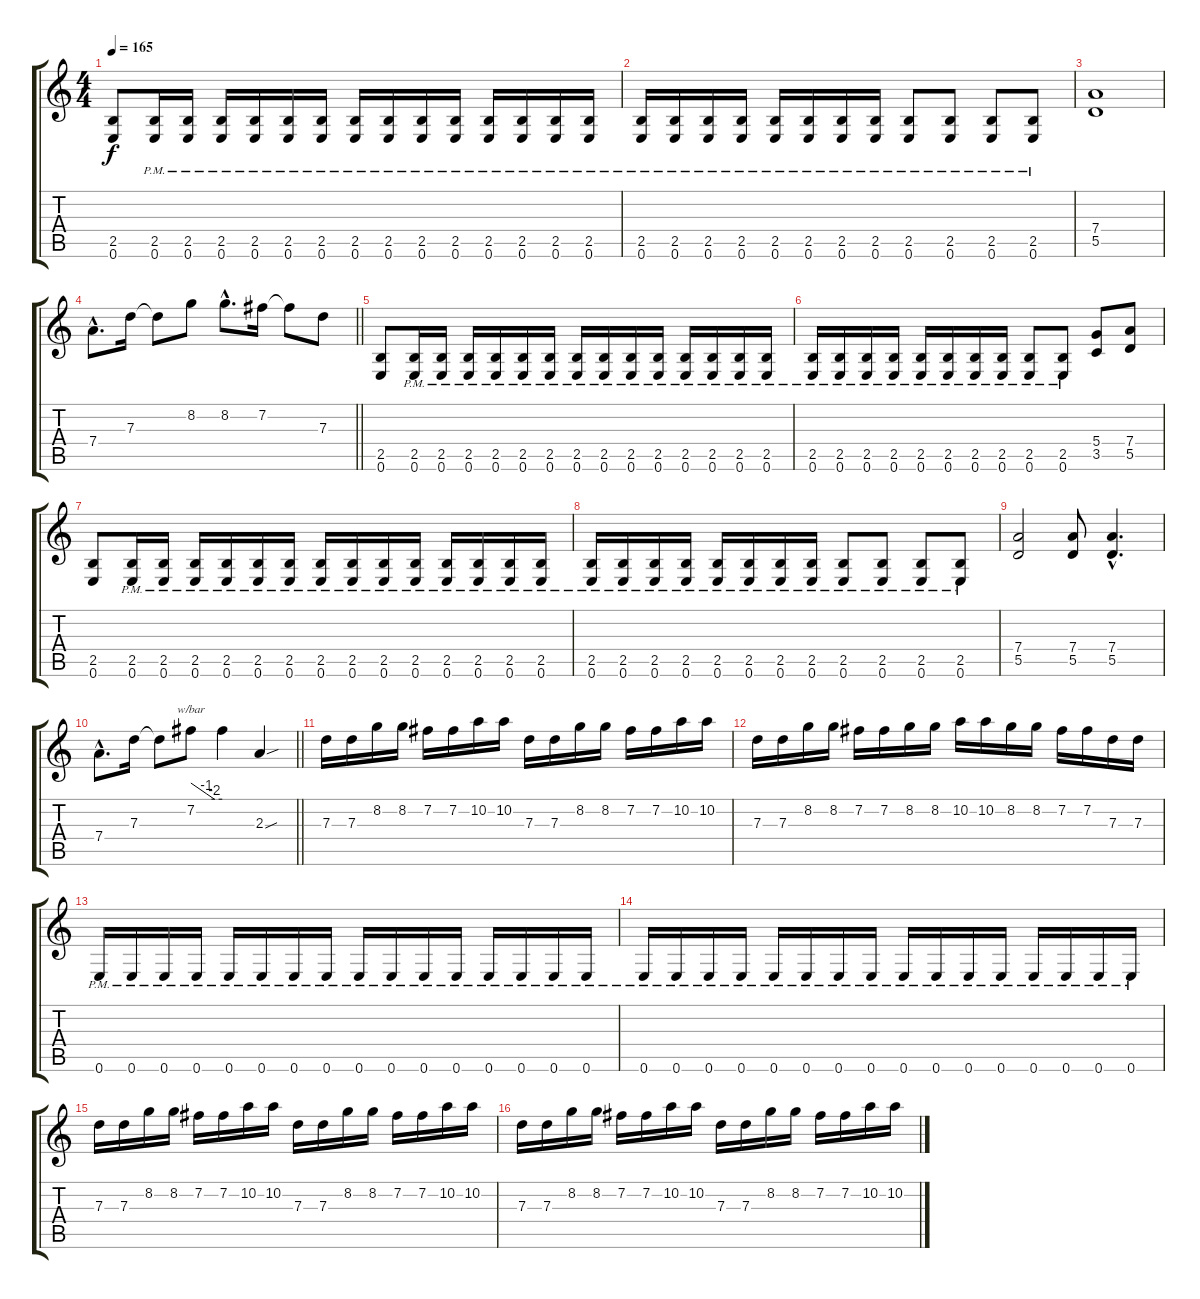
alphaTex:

\track "" {instrument distortionguitar}
\staff {score tabs}
\tuning (E4 B3 G3 D3 A2 E2) {hide}
\ts (4 4)
\tempo 165
\clef g2
\ks c
(2.5 0.6).8{dy f} (2.5{pm} 0.6{pm}).16 (2.5{pm} 0.6{pm}).16 (2.5{pm} 0.6{pm}).16 (2.5{pm} 0.6{pm}).16 (2.5{pm} 0.6{pm}).16 (2.5{pm} 0.6{pm}).16 (2.5{pm} 0.6{pm}).16 (2.5{pm} 0.6{pm}).16 (2.5{pm} 0.6{pm}).16 (2.5{pm} 0.6{pm}).16 (2.5{pm} 0.6{pm}).16 (2.5{pm} 0.6{pm}).16 (2.5{pm} 0.6{pm}).16 (2.5{pm} 0.6{pm}).16 |
(2.5{pm} 0.6{pm}).16 (2.5{pm} 0.6{pm}).16 (2.5{pm} 0.6{pm}).16 (2.5{pm} 0.6{pm}).16 (2.5{pm} 0.6{pm}).16 (2.5{pm} 0.6{pm}).16 (2.5{pm} 0.6{pm}).16 (2.5{pm} 0.6{pm}).16 (2.5{pm} 0.6{pm}).8 (2.5{pm} 0.6{pm}).8 (2.5{pm} 0.6{pm}).8 (2.5{pm} 0.6{pm}).8 |
(7.4 5.5).1 |
\barLineRight lightlight
7.4{hac}.8{d} 7.3.16 7.3{t}.8 8.2.8 8.2{hac}.8{d} 7.2.16 7.2{t}.8 7.3.8 |
(2.5 0.6).8 (2.5{pm} 0.6{pm}).16 (2.5{pm} 0.6{pm}).16 (2.5{pm} 0.6{pm}).16 (2.5{pm} 0.6{pm}).16 (2.5{pm} 0.6{pm}).16 (2.5{pm} 0.6{pm}).16 (2.5{pm} 0.6{pm}).16 (2.5{pm} 0.6{pm}).16 (2.5{pm} 0.6{pm}).16 (2.5{pm} 0.6{pm}).16 (2.5{pm} 0.6{pm}).16 (2.5{pm} 0.6{pm}).16 (2.5{pm} 0.6{pm}).16 (2.5{pm} 0.6{pm}).16 |
(2.5{pm} 0.6{pm}).16 (2.5{pm} 0.6{pm}).16 (2.5{pm} 0.6{pm}).16 (2.5{pm} 0.6{pm}).16 (2.5{pm} 0.6{pm}).16 (2.5{pm} 0.6{pm}).16 (2.5{pm} 0.6{pm}).16 (2.5{pm} 0.6{pm}).16 (2.5{pm} 0.6{pm}).8 (2.5{pm} 0.6{pm}).8 (5.4 3.5).8 (7.4 5.5).8 |
(2.5 0.6).8 (2.5{pm} 0.6{pm}).16 (2.5{pm} 0.6{pm}).16 (2.5{pm} 0.6{pm}).16 (2.5{pm} 0.6{pm}).16 (2.5{pm} 0.6{pm}).16 (2.5{pm} 0.6{pm}).16 (2.5{pm} 0.6{pm}).16 (2.5{pm} 0.6{pm}).16 (2.5{pm} 0.6{pm}).16 (2.5{pm} 0.6{pm}).16 (2.5{pm} 0.6{pm}).16 (2.5{pm} 0.6{pm}).16 (2.5{pm} 0.6{pm}).16 (2.5{pm} 0.6{pm}).16 |
(2.5{pm} 0.6{pm}).16 (2.5{pm} 0.6{pm}).16 (2.5{pm} 0.6{pm}).16 (2.5{pm} 0.6{pm}).16 (2.5{pm} 0.6{pm}).16 (2.5{pm} 0.6{pm}).16 (2.5{pm} 0.6{pm}).16 (2.5{pm} 0.6{pm}).16 (2.5{pm} 0.6{pm}).8 (2.5{pm} 0.6{pm}).8 (2.5{pm} 0.6{pm}).8 (2.5{pm} 0.6{pm}).8 |
(7.4 5.5).2 (7.4 5.5).8 (7.4{hac} 5.5{hac}).4{d} |
\barLineRight lightlight
7.4{hac}.8{d} 7.3.16 7.3{t}.8 7.2.8{tbe (custom default 0 0 30 -4 45 -8 60 -8)} 7.2{t}.4 2.3{sou}.4 |
7.3.16 7.3.16 8.2.16 8.2.16 7.2.16 7.2.16 10.2.16 10.2.16 7.3.16 7.3.16 8.2.16 8.2.16 7.2.16 7.2.16 10.2.16 10.2.16 |
7.3.16 7.3.16 8.2.16 8.2.16 7.2.16 7.2.16 8.2.16 8.2.16 10.2.16 10.2.16 8.2.16 8.2.16 7.2.16 7.2.16 7.3.16 7.3.16 |
0.6{pm}.16 0.6{pm}.16 0.6{pm}.16 0.6{pm}.16 0.6{pm}.16 0.6{pm}.16 0.6{pm}.16 0.6{pm}.16 0.6{pm}.16 0.6{pm}.16 0.6{pm}.16 0.6{pm}.16 0.6{pm}.16 0.6{pm}.16 0.6{pm}.16 0.6{pm}.16 |
0.6{pm}.16 0.6{pm}.16 0.6{pm}.16 0.6{pm}.16 0.6{pm}.16 0.6{pm}.16 0.6{pm}.16 0.6{pm}.16 0.6{pm}.16 0.6{pm}.16 0.6{pm}.16 0.6{pm}.16 0.6{pm}.16 0.6{pm}.16 0.6{pm}.16 0.6{pm}.16 |
7.3.16 7.3.16 8.2.16 8.2.16 7.2.16 7.2.16 10.2.16 10.2.16 7.3.16 7.3.16 8.2.16 8.2.16 7.2.16 7.2.16 10.2.16 10.2.16 |
7.3.16 7.3.16 8.2.16 8.2.16 7.2.16 7.2.16 10.2.16 10.2.16 7.3.16 7.3.16 8.2.16 8.2.16 7.2.16 7.2.16 10.2.16 10.2.16
